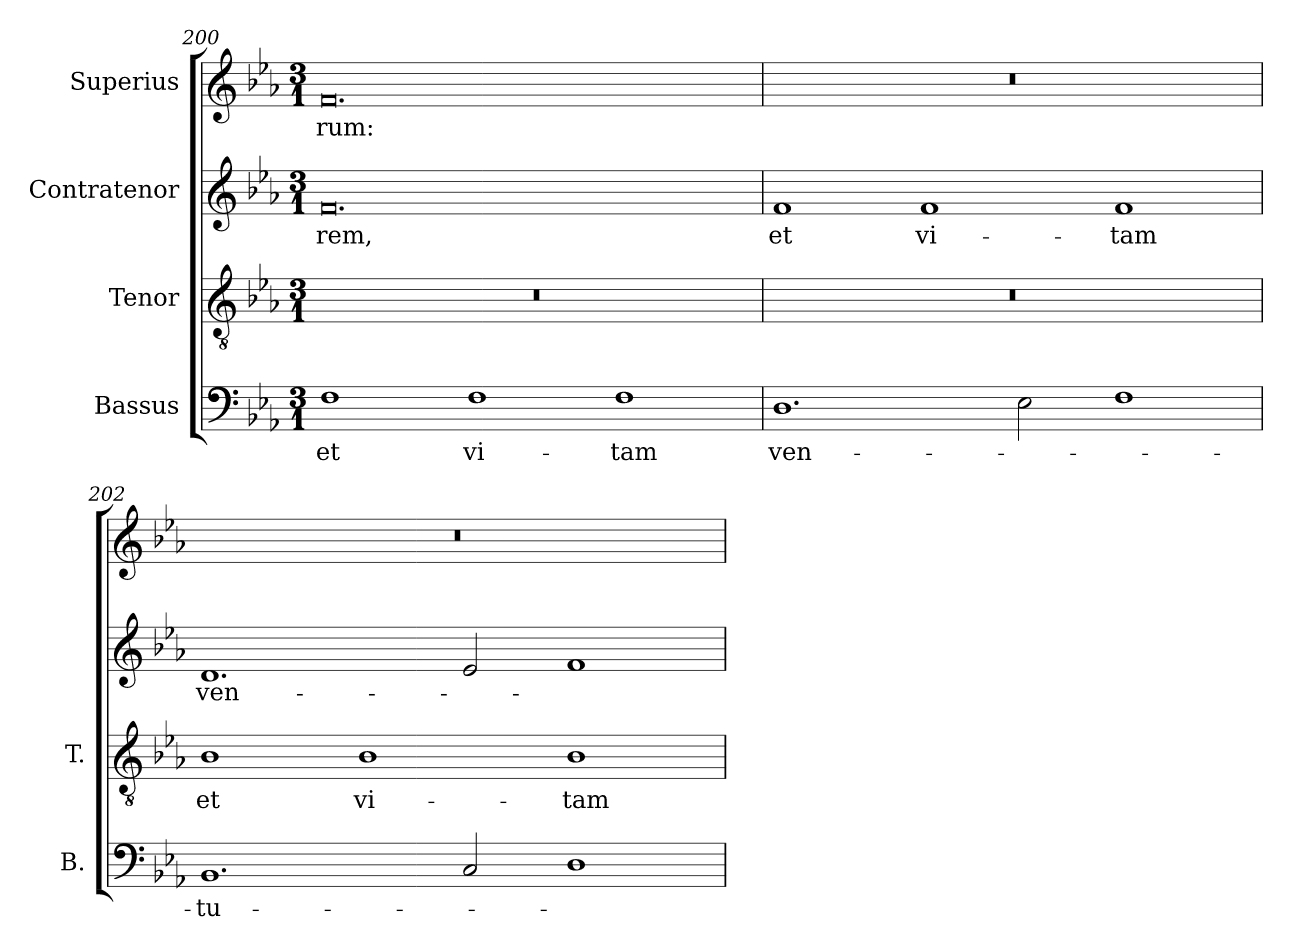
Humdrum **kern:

**kern	**text	**kern	**text	**kern	**text	**kern	**text
*part4	*part4	*part3	*part3	*part2	*part2	*part1	*part1
*staff4	*staff4	*staff3	*staff3	*staff2	*staff2	*staff1	*staff1
*I"Bassus	*	*I"Tenor	*	*I"Contratenor	*	*I"Superius	*
*I'B.	*	*I'T.	*	*	*	*	*
*clefF4	*	*clefGv2	*	*clefG2	*	*clefG2	*
*	*	*ITrd7c12	*	*ITrd7c12	*	*	*
*k[b-e-a-]	*	*k[b-e-a-]	*	*k[b-e-a-]	*	*k[b-e-a-]	*
*E-:	*	*E-:	*	*E-:	*	*E-:	*
*M3/1	*	*M3/1	*	*M3/1	*	*M3/1	*
=200	=200	=200	=200	=200	=200	=200	=200
!	!LO:LY:b:color=#000000	!LO:N:vis=1	!	!	!	!	!
!	!	!	!	!	!LO:LY:b:color=#000000	!	!
!	!	!	!	!	!	!	!LO:LY:b:color=#000000
1Fi	et	0.r	.	0.Fi	-rem,	0.fi	-rum:
!	!LO:LY:b:color=#000000	!	!	!	!	!	!
1Fi	vi-	.	.	.	.	.	.
!	!LO:LY:b:color=#000000	!	!	!	!	!	!
1Fi	-tam	.	.	.	.	.	.
=201	=201	=201	=201	=201	=201	=201	=201
!	!LO:LY:b:color=#000000	!LO:N:vis=1	!	!	!	!	!
!	!	!	!	!	!LO:LY:b:color=#000000	!LO:N:vis=1	!
1.Di	ven-	0.r	.	1Fi	et	0.r	.
!	!	!	!	!	!LO:LY:b:color=#000000	!	!
.	.	.	.	1Fi	vi-	.	.
2E-i\	.	.	.	.	.	.	.
!	!	!	!	!	!LO:LY:b:color=#000000	!	!
1Fi	.	.	.	1Fi	-tam	.	.
=202	=202	=202	=202	=202	=202	=202	=202
!	!LO:LY:b:color=#000000	!	!	!	!	!	!
!	!	!	!LO:LY:b:color=#000000	!	!	!	!
!	!	!	!	!	!LO:LY:b:color=#000000	!LO:N:vis=1	!
1.BB-i	-tu-	1BB-i	et	1.Di	ven-	0.r	.
!	!	!	!LO:LY:b:color=#000000	!	!	!	!
.	.	1BB-i	vi-	.	.	.	.
2Ci/	.	.	.	2E-i/	.	.	.
!	!	!	!LO:LY:b:color=#000000	!	!	!	!
1Di	.	1BB-i	-tam	1Fi	.	.	.
=	=	=	=	=	=	=	=
*-	*-	*-	*-	*-	*-	*-	*-
